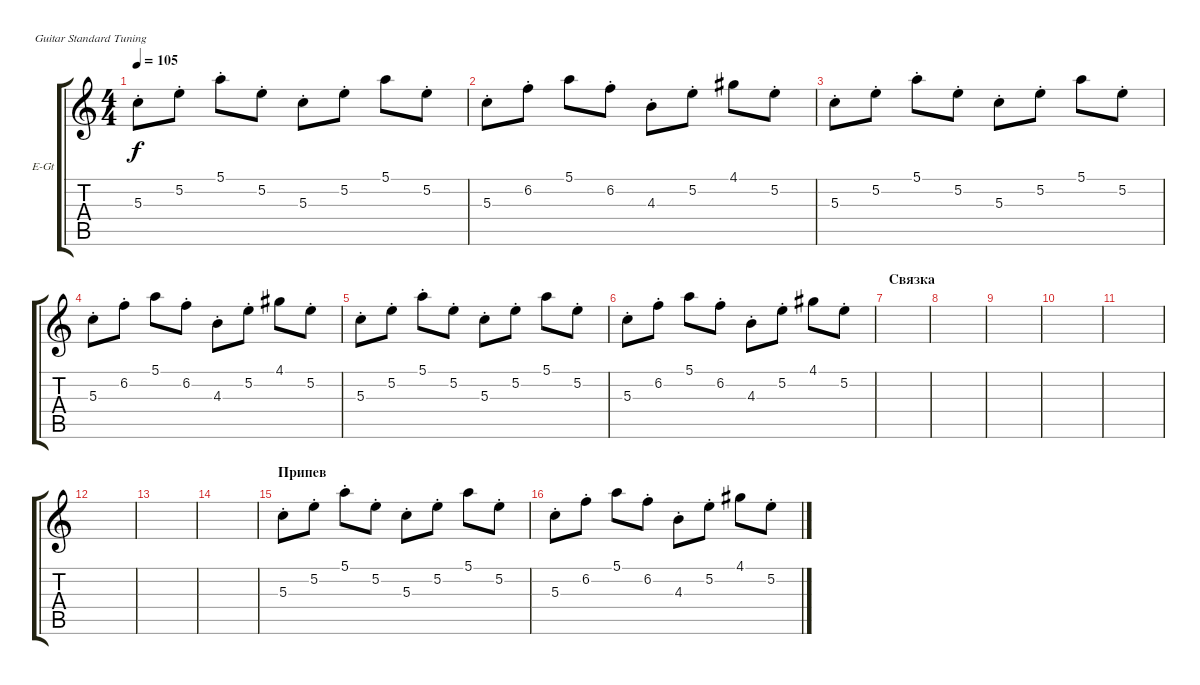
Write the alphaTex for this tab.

\defaultSystemsLayout 4
\bracketExtendMode groupsimilarinstruments
\firstSystemTrackNameOrientation horizontal
\otherSystemsTrackNameOrientation horizontal
\track ("Electric Guitar" "E-Gt") {instrument overdrivenguitar}
\staff {score tabs}
\tuning (E4 B3 G3 D3 A2 E2)
\ts (4 4)
\tempo 105
\clef g2
\scale
0.333333
\ks c
5.3{st}.8{dy f} 5.2{st}.8 5.1{st}.8 5.2{st}.8 5.3{st}.8 5.2{st}.8 5.1.8 5.2{st}.8 |
\scale
0.333333 5.3{st}.8 6.2{st}.8 5.1.8 6.2{st}.8 4.3{st}.8 5.2{st}.8 4.1.8 5.2{st}.8 |
\scale
0.333333 5.3{st}.8 5.2{st}.8 5.1{st}.8 5.2{st}.8 5.3{st}.8 5.2{st}.8 5.1.8 5.2{st}.8 |
\scale
0.333333 5.3{st}.8 6.2{st}.8 5.1.8 6.2{st}.8 4.3{st}.8 5.2{st}.8 4.1.8 5.2{st}.8 |
\scale
0.333333 5.3{st}.8 5.2{st}.8 5.1{st}.8 5.2{st}.8 5.3{st}.8 5.2{st}.8 5.1.8 5.2{st}.8 |
\scale
0.333333 5.3{st}.8 6.2{st}.8 5.1.8 6.2{st}.8 4.3{st}.8 5.2{st}.8 4.1.8 5.2{st}.8 |
\section ("" "Связка")
\scale
0.333333 |
\scale
0.333333 |
\scale
0.333333 |
\scale
0.333333 |
\scale
0.333333 |
\scale
0.333333 |
\scale
0.333333 |
\scale
0.333333 |
\section ("" "Припев")
\scale
0.333333 5.3{st}.8 5.2{st}.8 5.1{st}.8 5.2{st}.8 5.3{st}.8 5.2{st}.8 5.1.8 5.2{st}.8 |
\scale
0.333333 5.3{st}.8 6.2{st}.8 5.1.8 6.2{st}.8 4.3{st}.8 5.2{st}.8 4.1.8 5.2{st}.8
